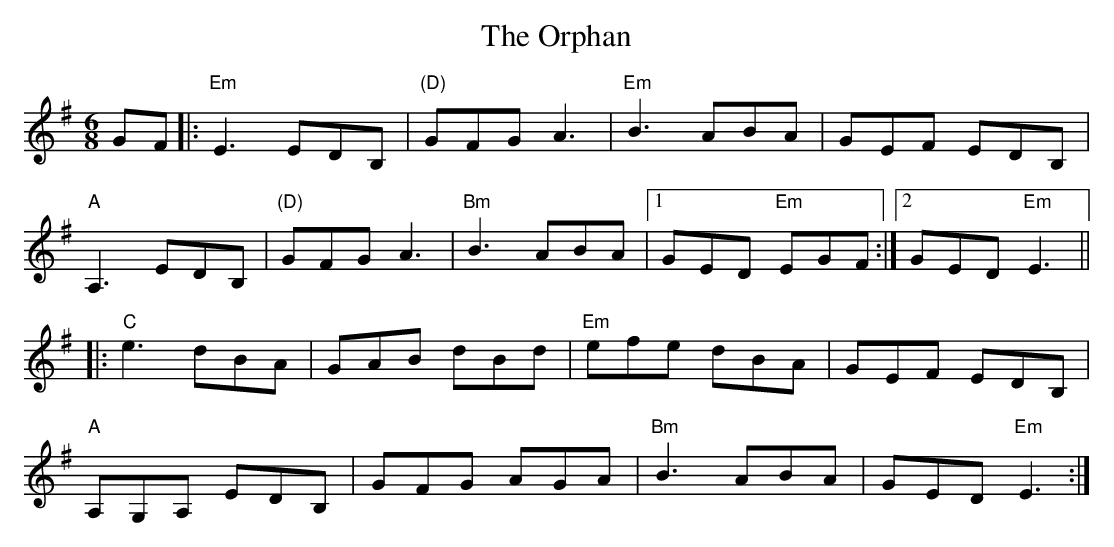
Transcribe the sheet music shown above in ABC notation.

X:1
T:Orphan, The
M:6/8
L:1/8
K:Em
GF |:"Em" E3 EDB, |"(D)"GFG A3 |"Em"B3 ABA | GEF EDB, |
"A" A,3 EDB, |"(D)"GFG A3 | "Bm" B3 ABA |1 GED "Em" EGF :|2 GED "Em" E3 ||
|:"C" e3 dBA | GAB dBd | "Em" efe dBA | GEF EDB, |
"A" A,G,A, EDB, | GFG AGA | "Bm" B3 ABA | GED "Em" E3 :|
